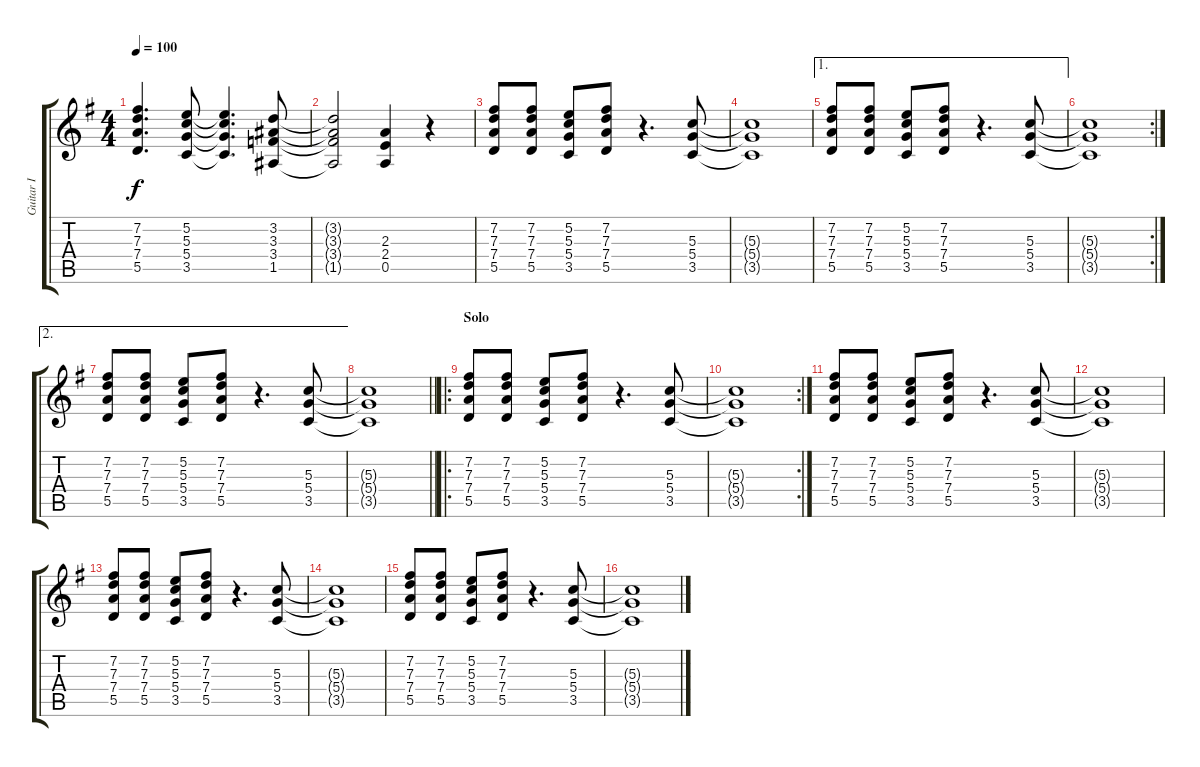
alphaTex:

\track ("Guitar I" "Guitar I") {instrument acousticguitarsteel}
\staff {score tabs}
\tuning (E4 B3 G3 D3 A2 E2) {hide}
\ts (4 4)
\tempo 100
\clef g2
\ks eminor
(7.2{t} 7.3{t} 7.4{t} 5.5{t}).4{d dy f} (5.2 5.3 5.4 3.5).8 (5.2{t} 5.3{t} 5.4{t} 3.5{t}).4{d} (3.2 3.3 3.4 1.5).8 |
(3.2{t} 3.3{t} 3.4{t} 1.5{t}).2 (2.3 2.4 0.5).4 r.4 |
(7.2 7.3 7.4 5.5).8 (7.2 7.3 7.4 5.5).8 (5.2 5.3 5.4 3.5).8 (7.2 7.3 7.4 5.5).8 r.4{d} (5.3 5.4 3.5).8 |
(5.3{t} 5.4{t} 3.5{t}).1 |
\ae 1
(7.2 7.3 7.4 5.5).8{volume 11} (7.2 7.3 7.4 5.5).8 (5.2 5.3 5.4 3.5).8 (7.2 7.3 7.4 5.5).8 r.4{d} (5.3 5.4 3.5).8 |
\rc 2
(5.3{t} 5.4{t} 3.5{t}).1 |
\ae 2
(7.2 7.3 7.4 5.5).8 (7.2 7.3 7.4 5.5).8 (5.2 5.3 5.4 3.5).8 (7.2 7.3 7.4 5.5).8 r.4{d} (5.3 5.4 3.5).8 |
\barLineRight lightlight
(5.3{t} 5.4{t} 3.5{t}).1 |
\ro
\section ("" "Solo")
(7.2 7.3 7.4 5.5).8{volume 10} (7.2 7.3 7.4 5.5).8 (5.2 5.3 5.4 3.5).8 (7.2 7.3 7.4 5.5).8 r.4{d} (5.3 5.4 3.5).8 |
\rc 2
(5.3{t} 5.4{t} 3.5{t}).1 |
(7.2 7.3 7.4 5.5).8 (7.2 7.3 7.4 5.5).8 (5.2 5.3 5.4 3.5).8 (7.2 7.3 7.4 5.5).8 r.4{d} (5.3 5.4 3.5).8 |
(5.3{t} 5.4{t} 3.5{t}).1 |
(7.2 7.3 7.4 5.5).8 (7.2 7.3 7.4 5.5).8 (5.2 5.3 5.4 3.5).8 (7.2 7.3 7.4 5.5).8 r.4{d} (5.3 5.4 3.5).8 |
(5.3{t} 5.4{t} 3.5{t}).1 |
(7.2 7.3 7.4 5.5).8 (7.2 7.3 7.4 5.5).8 (5.2 5.3 5.4 3.5).8 (7.2 7.3 7.4 5.5).8 r.4{d} (5.3 5.4 3.5).8 |
(5.3{t} 5.4{t} 3.5{t}).1
